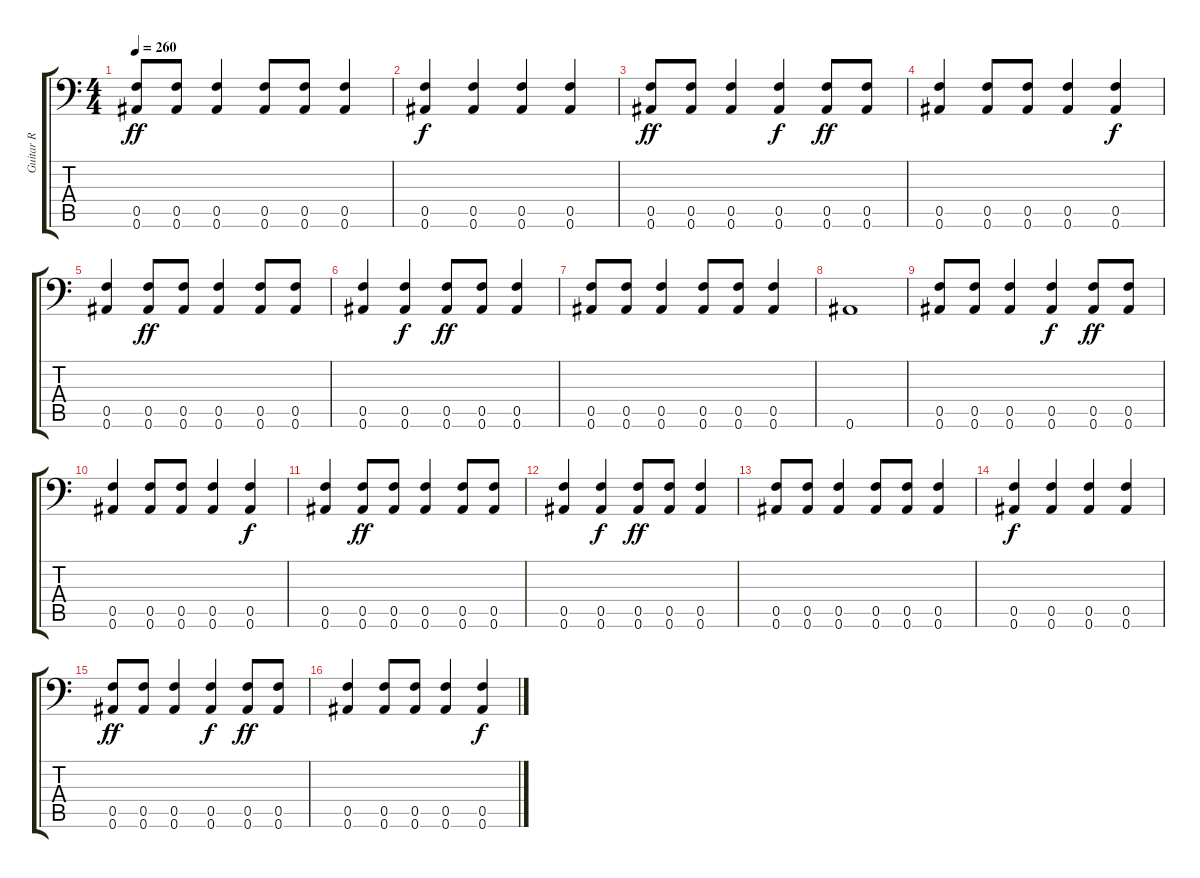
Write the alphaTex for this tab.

\track ("Guitar R" "Guitar R") {instrument distortionguitar}
\staff {score tabs}
\tuning (C4 G3 Eb3 Bb2 F2 Bb1) {hide}
\ts (4 4)
\tempo 260
\clef f4
\ks c
(0.5 0.6).8{dy ff} (0.5 0.6).8 (0.5 0.6).4 (0.5 0.6).8 (0.5 0.6).8 (0.5 0.6).4 |
(0.5 0.6).4{dy f} (0.5 0.6).4 (0.5 0.6).4 (0.5 0.6).4 |
(0.5 0.6).8{dy ff} (0.5 0.6).8 (0.5 0.6).4 (0.5 0.6).4{dy f} (0.5 0.6).8{dy ff} (0.5 0.6).8 |
(0.5 0.6).4 (0.5 0.6).8 (0.5 0.6).8 (0.5 0.6).4 (0.5 0.6).4{dy f} |
(0.5 0.6).4 (0.5 0.6).8{dy ff} (0.5 0.6).8 (0.5 0.6).4 (0.5 0.6).8 (0.5 0.6).8 |
(0.5 0.6).4 (0.5 0.6).4{dy f} (0.5 0.6).8{dy ff} (0.5 0.6).8 (0.5 0.6).4 |
(0.5 0.6).8 (0.5 0.6).8 (0.5 0.6).4 (0.5 0.6).8 (0.5 0.6).8 (0.5 0.6).4 |
0.6.1 |
(0.5 0.6).8 (0.5 0.6).8 (0.5 0.6).4 (0.5 0.6).4{dy f} (0.5 0.6).8{dy ff} (0.5 0.6).8 |
(0.5 0.6).4 (0.5 0.6).8 (0.5 0.6).8 (0.5 0.6).4 (0.5 0.6).4{dy f} |
(0.5 0.6).4 (0.5 0.6).8{dy ff} (0.5 0.6).8 (0.5 0.6).4 (0.5 0.6).8 (0.5 0.6).8 |
(0.5 0.6).4 (0.5 0.6).4{dy f} (0.5 0.6).8{dy ff} (0.5 0.6).8 (0.5 0.6).4 |
(0.5 0.6).8 (0.5 0.6).8 (0.5 0.6).4 (0.5 0.6).8 (0.5 0.6).8 (0.5 0.6).4 |
(0.5 0.6).4{dy f} (0.5 0.6).4 (0.5 0.6).4 (0.5 0.6).4 |
(0.5 0.6).8{dy ff} (0.5 0.6).8 (0.5 0.6).4 (0.5 0.6).4{dy f} (0.5 0.6).8{dy ff} (0.5 0.6).8 |
(0.5 0.6).4 (0.5 0.6).8 (0.5 0.6).8 (0.5 0.6).4 (0.5 0.6).4{dy f}
